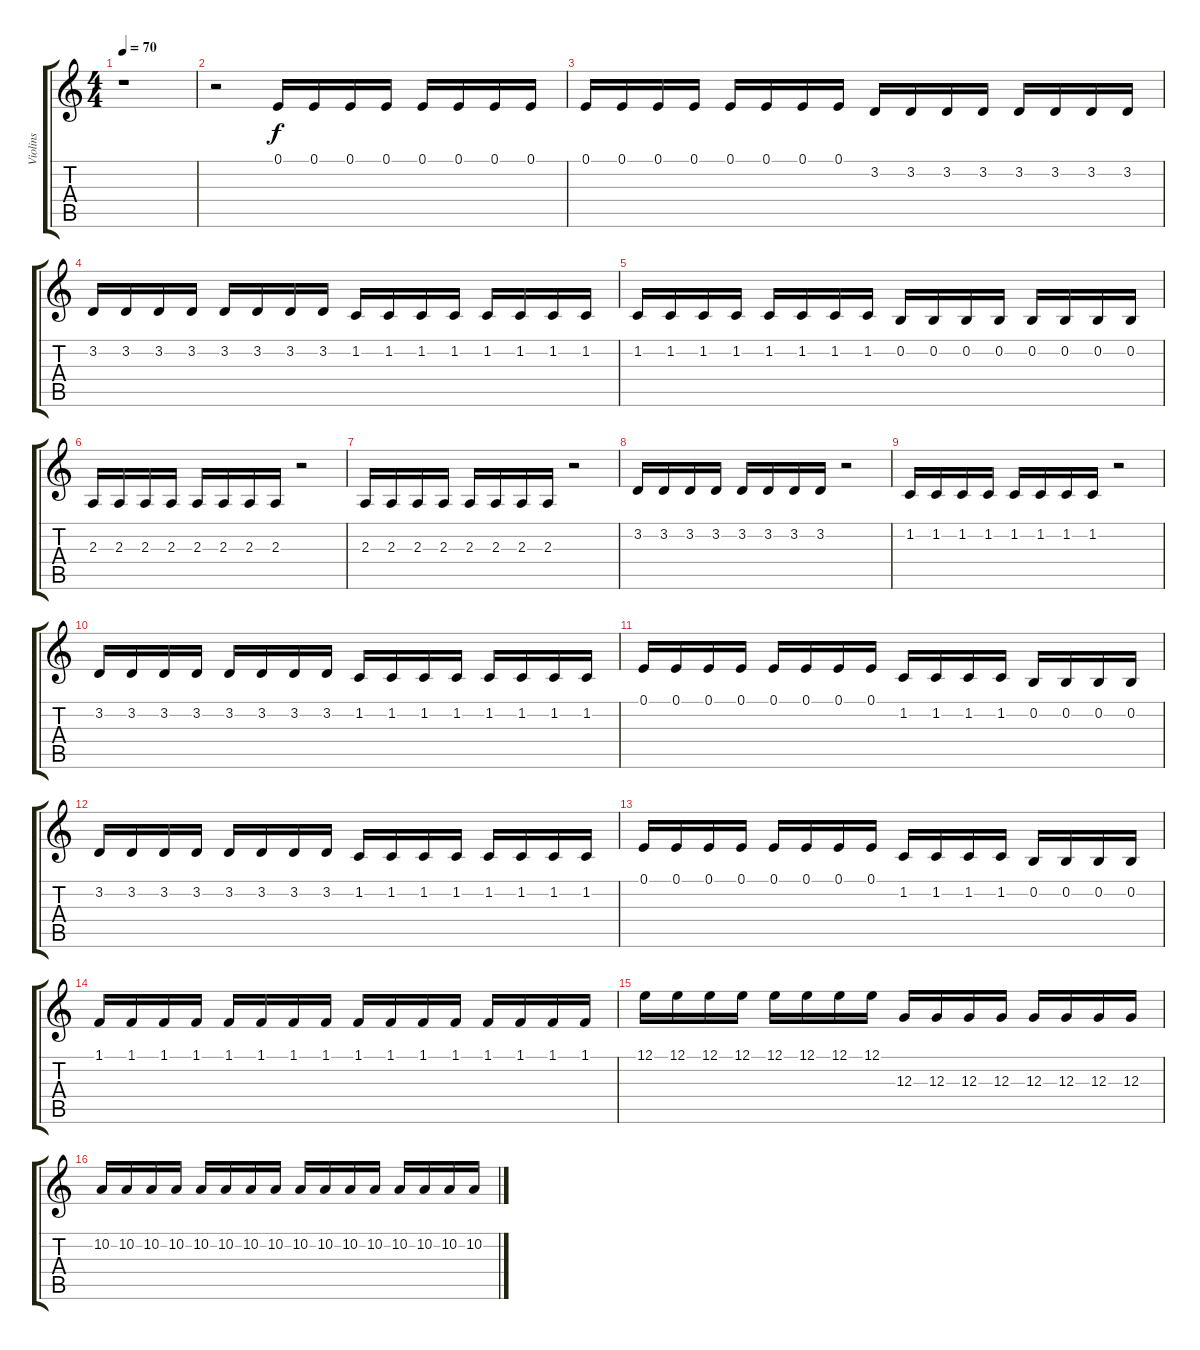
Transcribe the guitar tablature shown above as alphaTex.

\track ("Violins" "Violins") {instrument stringensemble1}
\staff {score tabs}
\tuning (E4 B3 G3 D3 A2 E2) {hide}
\ts (4 4)
\tempo 70
\clef g2
\ks c
r.1{dy f} |
r.2 0.1.16 0.1.16 0.1.16 0.1.16 0.1.16 0.1.16 0.1.16 0.1.16 |
0.1.16 0.1.16 0.1.16 0.1.16 0.1.16 0.1.16 0.1.16 0.1.16 3.2.16 3.2.16 3.2.16 3.2.16 3.2.16 3.2.16 3.2.16 3.2.16 |
3.2.16 3.2.16 3.2.16 3.2.16 3.2.16 3.2.16 3.2.16 3.2.16 1.2.16 1.2.16 1.2.16 1.2.16 1.2.16 1.2.16 1.2.16 1.2.16 |
1.2.16 1.2.16 1.2.16 1.2.16 1.2.16 1.2.16 1.2.16 1.2.16 0.2.16 0.2.16 0.2.16 0.2.16 0.2.16 0.2.16 0.2.16 0.2.16 |
2.3.16 2.3.16 2.3.16 2.3.16 2.3.16 2.3.16 2.3.16 2.3.16 r.2 |
2.3.16 2.3.16 2.3.16 2.3.16 2.3.16 2.3.16 2.3.16 2.3.16 r.2 |
3.2.16 3.2.16 3.2.16 3.2.16 3.2.16 3.2.16 3.2.16 3.2.16 r.2 |
1.2.16 1.2.16 1.2.16 1.2.16 1.2.16 1.2.16 1.2.16 1.2.16 r.2 |
3.2.16 3.2.16 3.2.16 3.2.16 3.2.16 3.2.16 3.2.16 3.2.16 1.2.16 1.2.16 1.2.16 1.2.16 1.2.16 1.2.16 1.2.16 1.2.16 |
0.1.16 0.1.16 0.1.16 0.1.16 0.1.16 0.1.16 0.1.16 0.1.16 1.2.16 1.2.16 1.2.16 1.2.16 0.2.16 0.2.16 0.2.16 0.2.16 |
3.2.16 3.2.16 3.2.16 3.2.16 3.2.16 3.2.16 3.2.16 3.2.16 1.2.16 1.2.16 1.2.16 1.2.16 1.2.16 1.2.16 1.2.16 1.2.16 |
0.1.16 0.1.16 0.1.16 0.1.16 0.1.16 0.1.16 0.1.16 0.1.16 1.2.16 1.2.16 1.2.16 1.2.16 0.2.16 0.2.16 0.2.16 0.2.16 |
1.1.16 1.1.16 1.1.16 1.1.16 1.1.16 1.1.16 1.1.16 1.1.16 1.1.16 1.1.16 1.1.16 1.1.16 1.1.16 1.1.16 1.1.16 1.1.16 |
12.1.16 12.1.16 12.1.16 12.1.16 12.1.16 12.1.16 12.1.16 12.1.16 12.3.16 12.3.16 12.3.16 12.3.16 12.3.16 12.3.16 12.3.16 12.3.16 |
10.2.16 10.2.16 10.2.16 10.2.16 10.2.16 10.2.16 10.2.16 10.2.16 10.2.16 10.2.16 10.2.16 10.2.16 10.2.16 10.2.16 10.2.16 10.2.16
